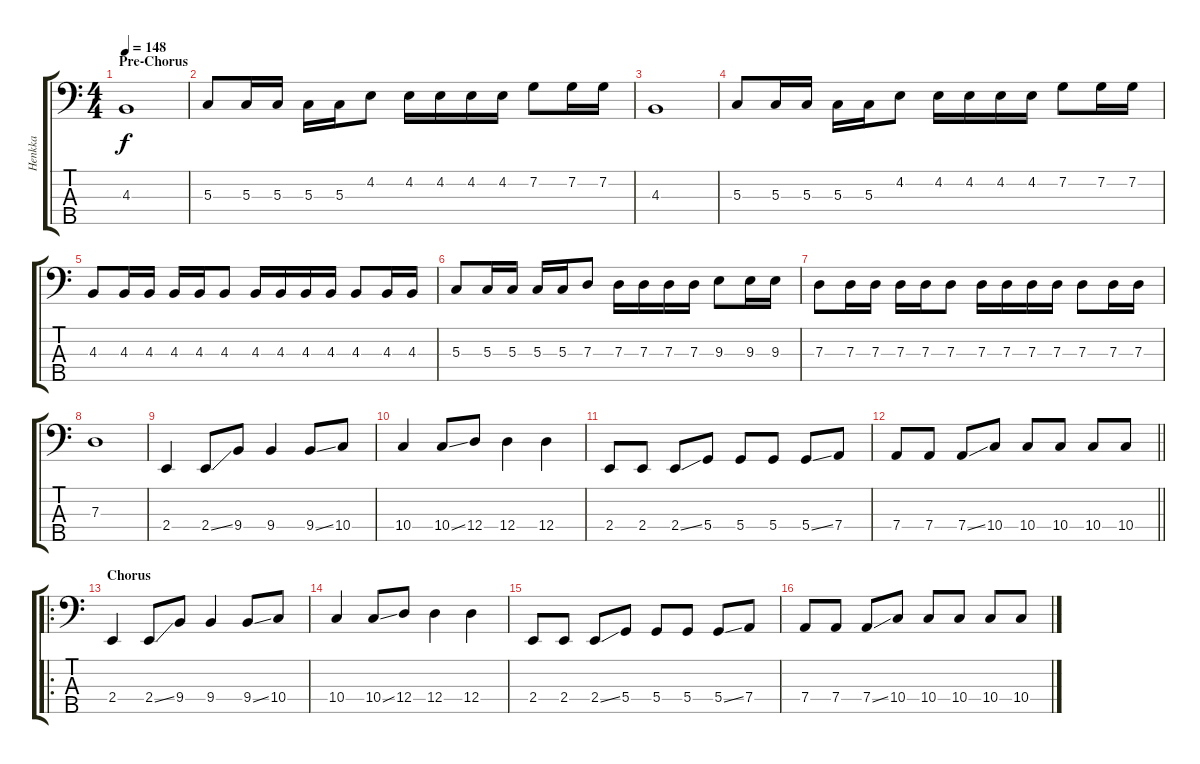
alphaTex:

\track ("Henkka" "Henkka") {instrument electricbasspick}
\staff {score tabs}
\tuning (F2 C2 G1 D1 A0) {hide}
\ts (4 4)
\section ("" "Pre-Chorus")
\tempo 148
\clef f4
\ks c
4.3.1{dy f} |
5.3.8 5.3.16 5.3.16 5.3.16 5.3.16 4.2.8 4.2.16 4.2.16 4.2.16 4.2.16 7.2.8 7.2.16 7.2.16 |
4.3.1 |
5.3.8 5.3.16 5.3.16 5.3.16 5.3.16 4.2.8 4.2.16 4.2.16 4.2.16 4.2.16 7.2.8 7.2.16 7.2.16 |
4.3.8 4.3.16 4.3.16 4.3.16 4.3.16 4.3.8 4.3.16 4.3.16 4.3.16 4.3.16 4.3.8 4.3.16 4.3.16 |
5.3.8 5.3.16 5.3.16 5.3.16 5.3.16 7.3.8 7.3.16 7.3.16 7.3.16 7.3.16 9.3.8 9.3.16 9.3.16 |
7.3.8 7.3.16 7.3.16 7.3.16 7.3.16 7.3.8 7.3.16 7.3.16 7.3.16 7.3.16 7.3.8 7.3.16 7.3.16 |
7.3.1 |
2.4.4 2.4{ss}.8 9.4.8 9.4.4 9.4{ss}.8 10.4.8 |
10.4.4 10.4{ss}.8 12.4.8 12.4.4 12.4.4 |
2.4.8 2.4.8 2.4{ss}.8 5.4.8 5.4.8 5.4.8 5.4{ss}.8 7.4.8 |
\barLineRight lightlight
7.4.8 7.4.8 7.4{ss}.8 10.4.8 10.4.8 10.4.8 10.4.8 10.4.8 |
\ro
\section ("" "Chorus")
2.4.4 2.4{ss}.8 9.4.8 9.4.4 9.4{ss}.8 10.4.8 |
10.4.4 10.4{ss}.8 12.4.8 12.4.4 12.4.4 |
2.4.8 2.4.8 2.4{ss}.8 5.4.8 5.4.8 5.4.8 5.4{ss}.8 7.4.8 |
7.4.8 7.4.8 7.4{ss}.8 10.4.8 10.4.8 10.4.8 10.4.8 10.4.8
